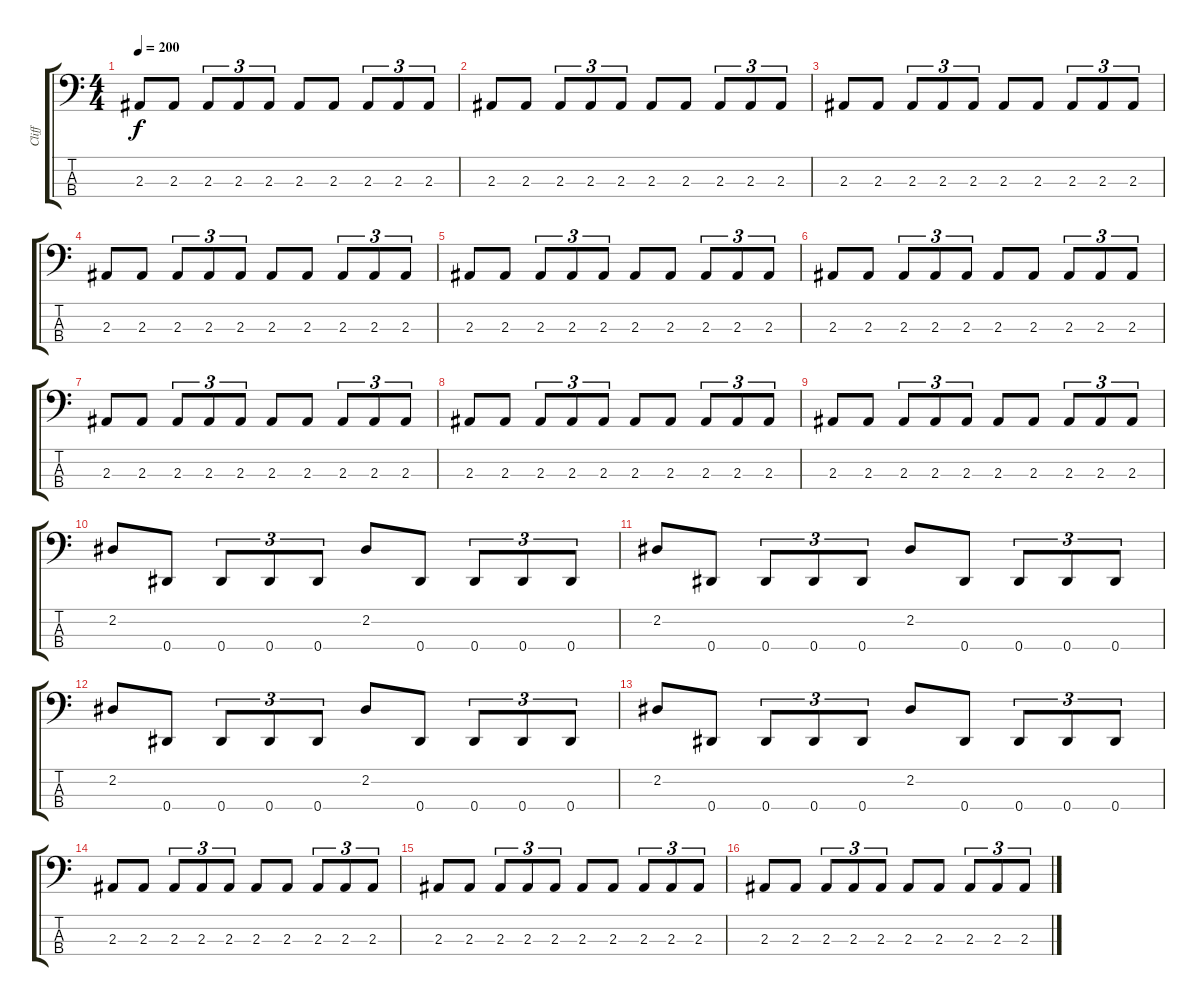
\track ("Cliff" "Cliff") {instrument electricbasspick}
\staff {score tabs}
\tuning (Gb2 Db2 Ab1 Eb1) {hide}
\ts (4 4)
\tempo 200
\clef f4
\ks c
2.3.8{dy f} 2.3.8 2.3.8{tu (3 2)} 2.3.8{tu (3 2)} 2.3.8{tu (3 2)} 2.3.8 2.3.8 2.3.8{tu (3 2)} 2.3.8{tu (3 2)} 2.3.8{tu (3 2)} |
2.3.8 2.3.8 2.3.8{tu (3 2)} 2.3.8{tu (3 2)} 2.3.8{tu (3 2)} 2.3.8 2.3.8 2.3.8{tu (3 2)} 2.3.8{tu (3 2)} 2.3.8{tu (3 2)} |
2.3.8 2.3.8 2.3.8{tu (3 2)} 2.3.8{tu (3 2)} 2.3.8{tu (3 2)} 2.3.8 2.3.8 2.3.8{tu (3 2)} 2.3.8{tu (3 2)} 2.3.8{tu (3 2)} |
2.3.8 2.3.8 2.3.8{tu (3 2)} 2.3.8{tu (3 2)} 2.3.8{tu (3 2)} 2.3.8 2.3.8 2.3.8{tu (3 2)} 2.3.8{tu (3 2)} 2.3.8{tu (3 2)} |
2.3.8 2.3.8 2.3.8{tu (3 2)} 2.3.8{tu (3 2)} 2.3.8{tu (3 2)} 2.3.8 2.3.8 2.3.8{tu (3 2)} 2.3.8{tu (3 2)} 2.3.8{tu (3 2)} |
2.3.8 2.3.8 2.3.8{tu (3 2)} 2.3.8{tu (3 2)} 2.3.8{tu (3 2)} 2.3.8 2.3.8 2.3.8{tu (3 2)} 2.3.8{tu (3 2)} 2.3.8{tu (3 2)} |
2.3.8 2.3.8 2.3.8{tu (3 2)} 2.3.8{tu (3 2)} 2.3.8{tu (3 2)} 2.3.8 2.3.8 2.3.8{tu (3 2)} 2.3.8{tu (3 2)} 2.3.8{tu (3 2)} |
2.3.8 2.3.8 2.3.8{tu (3 2)} 2.3.8{tu (3 2)} 2.3.8{tu (3 2)} 2.3.8 2.3.8 2.3.8{tu (3 2)} 2.3.8{tu (3 2)} 2.3.8{tu (3 2)} |
2.3.8 2.3.8 2.3.8{tu (3 2)} 2.3.8{tu (3 2)} 2.3.8{tu (3 2)} 2.3.8 2.3.8 2.3.8{tu (3 2)} 2.3.8{tu (3 2)} 2.3.8{tu (3 2)} |
2.2.8 0.4.8 0.4.8{tu (3 2)} 0.4.8{tu (3 2)} 0.4.8{tu (3 2)} 2.2.8 0.4.8 0.4.8{tu (3 2)} 0.4.8{tu (3 2)} 0.4.8{tu (3 2)} |
2.2.8 0.4.8 0.4.8{tu (3 2)} 0.4.8{tu (3 2)} 0.4.8{tu (3 2)} 2.2.8 0.4.8 0.4.8{tu (3 2)} 0.4.8{tu (3 2)} 0.4.8{tu (3 2)} |
2.2.8 0.4.8 0.4.8{tu (3 2)} 0.4.8{tu (3 2)} 0.4.8{tu (3 2)} 2.2.8 0.4.8 0.4.8{tu (3 2)} 0.4.8{tu (3 2)} 0.4.8{tu (3 2)} |
2.2.8 0.4.8 0.4.8{tu (3 2)} 0.4.8{tu (3 2)} 0.4.8{tu (3 2)} 2.2.8 0.4.8 0.4.8{tu (3 2)} 0.4.8{tu (3 2)} 0.4.8{tu (3 2)} |
2.3.8 2.3.8 2.3.8{tu (3 2)} 2.3.8{tu (3 2)} 2.3.8{tu (3 2)} 2.3.8 2.3.8 2.3.8{tu (3 2)} 2.3.8{tu (3 2)} 2.3.8{tu (3 2)} |
2.3.8 2.3.8 2.3.8{tu (3 2)} 2.3.8{tu (3 2)} 2.3.8{tu (3 2)} 2.3.8 2.3.8 2.3.8{tu (3 2)} 2.3.8{tu (3 2)} 2.3.8{tu (3 2)} |
2.3.8 2.3.8 2.3.8{tu (3 2)} 2.3.8{tu (3 2)} 2.3.8{tu (3 2)} 2.3.8 2.3.8 2.3.8{tu (3 2)} 2.3.8{tu (3 2)} 2.3.8{tu (3 2)}
